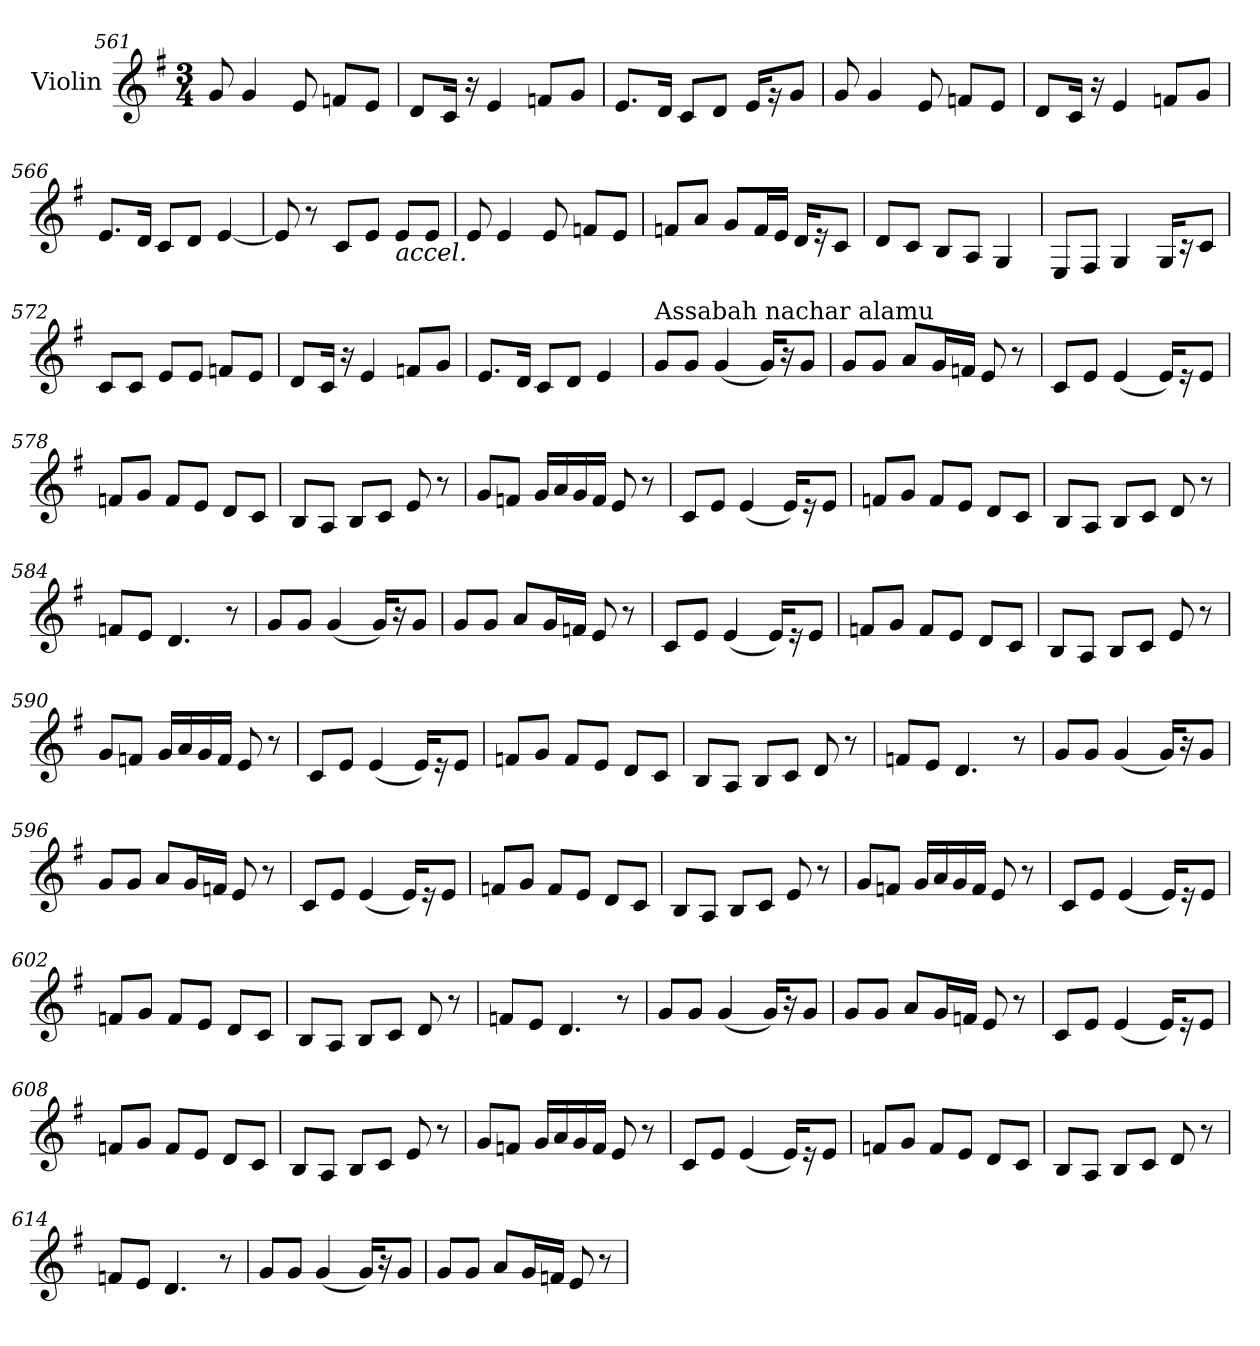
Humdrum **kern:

**kern
*part1
*staff1
*I"Violin
*clefG2
*k[f#]
*G:
*M3/4
=561
8g/
4g/
8e/
8fn/L
8e/J
!!LO:LB:g=z
=562
8d/L
16c/Jk
16r
4e/
8fn/L
8g/J
=563
8.e/L
16d/Jk
8c/L
8d/J
16e/KL
16r
8g/J
=564
8g/
4g/
8e/
8fn/L
8e/J
=565
8d/L
16c/Jk
16r
4e/
8fn/L
8g/J
=566
8.e/L
16d/Jk
8c/L
8d/J
[4e/
!!LO:LB:g=z
=567
8e/]
8r
8c/L
8e/J
!LO:TX:b:i:t=accel.
8e/L
8e/J
=568
8e/
4e/
8e/
8fn/L
8e/J
=569
8fn/L
8a/J
8g/L
16f/L
16e/JJ
16d/KL
16r
8c/J
=570
8d/L
8c/J
8B/L
8A/J
4G/
=571
8E/L
8F#/J
4G/
16G/KL
16r
8c/J
!!LO:LB:g=z
=572
8c/L
8c/J
8e/L
8e/J
8fn/L
8e/J
=573
8d/L
16c/Jk
16r
4e/
8fn/L
8g/J
=574
8.e/L
16d/Jk
8c/L
8d/J
4e/
=575
*MM105
!LO:TX:a:t=Assabah nachar alamu
8g/L
8g/J
(<4g/
16g/KL)
16r
8g/J
=576
8g/L
8g/J
8a/L
16g/L
16fn/JJ
8e/
8r
!!LO:LB:g=z
=577
8c/L
8e/J
(<4e/
16e/KL)
16r
8e/J
=578
8fn/L
8g/J
8f/L
8e/J
8d/L
8c/J
=579
8B/L
8A/J
8B/L
8c/J
8e/
8r
=580
8g/L
8fn/J
16g/LL
16a/
16g/
16f/JJ
8e/
8r
=581
8c/L
8e/J
(<4e/
16e/KL)
16r
8e/J
!!LO:LB:g=z
=582
8fn/L
8g/J
8f/L
8e/J
8d/L
8c/J
=583
8B/L
8A/J
8B/L
8c/J
8d/
8r
=584
8fn/L
8e/J
4.d/
8r
=585
8g/L
8g/J
(<4g/
16g/KL)
16r
8g/J
=586
8g/L
8g/J
8a/L
16g/L
16fn/JJ
8e/
8r
!!LO:PB:g=z
=587
8c/L
8e/J
(<4e/
16e/KL)
16r
8e/J
=588
8fn/L
8g/J
8f/L
8e/J
8d/L
8c/J
=589
8B/L
8A/J
8B/L
8c/J
8e/
8r
=590
8g/L
8fn/J
16g/LL
16a/
16g/
16f/JJ
8e/
8r
=591
8c/L
8e/J
(<4e/
16e/KL)
16r
8e/J
!!LO:LB:g=z
=592
8fn/L
8g/J
8f/L
8e/J
8d/L
8c/J
=593
8B/L
8A/J
8B/L
8c/J
8d/
8r
=594
8fn/L
8e/J
4.d/
8r
=595
8g/L
8g/J
(<4g/
16g/KL)
16r
8g/J
=596
8g/L
8g/J
8a/L
16g/L
16fn/JJ
8e/
8r
!!LO:LB:g=z
=597
8c/L
8e/J
(<4e/
16e/KL)
16r
8e/J
=598
8fn/L
8g/J
8f/L
8e/J
8d/L
8c/J
=599
8B/L
8A/J
8B/L
8c/J
8e/
8r
=600
8g/L
8fn/J
16g/LL
16a/
16g/
16f/JJ
8e/
8r
=601
8c/L
8e/J
(<4e/
16e/KL)
16r
8e/J
!!LO:LB:g=z
=602
8fn/L
8g/J
8f/L
8e/J
8d/L
8c/J
=603
8B/L
8A/J
8B/L
8c/J
8d/
8r
=604
8fn/L
8e/J
4.d/
8r
=605
8g/L
8g/J
(<4g/
16g/KL)
16r
8g/J
=606
8g/L
8g/J
8a/L
16g/L
16fn/JJ
8e/
8r
!!LO:LB:g=z
=607
8c/L
8e/J
(<4e/
16e/KL)
16r
8e/J
=608
8fn/L
8g/J
8f/L
8e/J
8d/L
8c/J
=609
8B/L
8A/J
8B/L
8c/J
8e/
8r
=610
8g/L
8fn/J
16g/LL
16a/
16g/
16f/JJ
8e/
8r
=611
8c/L
8e/J
(<4e/
16e/KL)
16r
8e/J
!!LO:LB:g=z
=612
8fn/L
8g/J
8f/L
8e/J
8d/L
8c/J
=613
8B/L
8A/J
8B/L
8c/J
8d/
8r
=614
8fn/L
8e/J
4.d/
8r
=615
8g/L
8g/J
(<4g/
16g/KL)
16r
8g/J
=616
8g/L
8g/J
8a/L
16g/L
16fn/JJ
8e/
8r
=
*-
